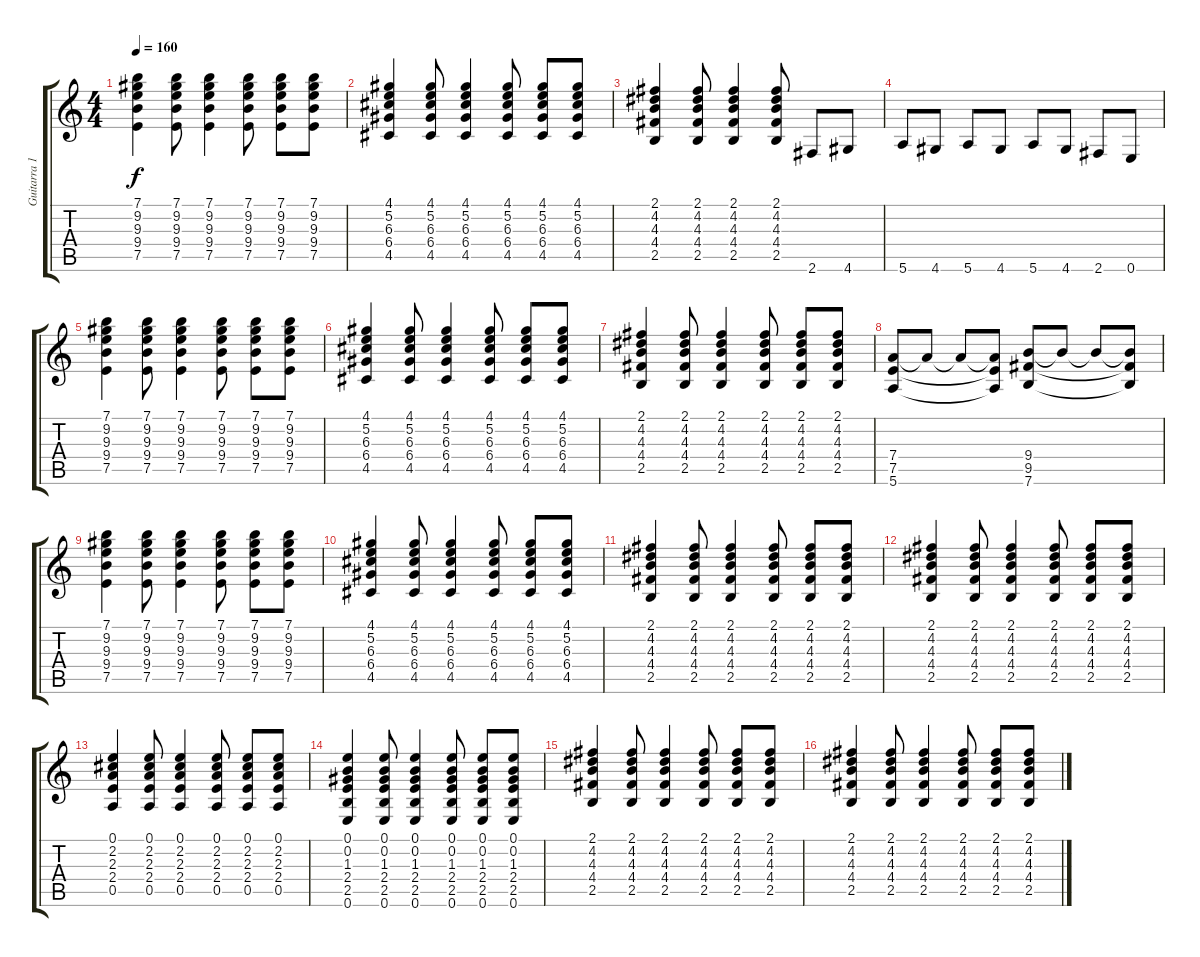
\track ("Guitarra 1" "Guitarra 1") {instrument distortionguitar}
\staff {score tabs}
\tuning (E4 B3 G3 D3 A2 E2) {hide}
\ts (4 4)
\tempo 160
\clef g2
\ks c
(7.1 9.2 9.3 9.4 7.5).4{dy f} (7.1 9.2 9.3 9.4 7.5).8 (7.1 9.2 9.3 9.4 7.5).4 (7.1 9.2 9.3 9.4 7.5).8 (7.1 9.2 9.3 9.4 7.5).8 (7.1 9.2 9.3 9.4 7.5).8 |
(4.1 5.2 6.3 6.4 4.5).4 (4.1 5.2 6.3 6.4 4.5).8 (4.1 5.2 6.3 6.4 4.5).4 (4.1 5.2 6.3 6.4 4.5).8 (4.1 5.2 6.3 6.4 4.5).8 (4.1 5.2 6.3 6.4 4.5).8 |
(2.1 4.2 4.3 4.4 2.5).4 (2.1 4.2 4.3 4.4 2.5).8 (2.1 4.2 4.3 4.4 2.5).4 (2.1 4.2 4.3 4.4 2.5).8 2.6.8{volume 16} 4.6.8 |
5.6.8 4.6.8 5.6.8 4.6.8 5.6.8 4.6.8 2.6.8 0.6.8 |
(7.1 9.2 9.3 9.4 7.5).4{volume 10} (7.1 9.2 9.3 9.4 7.5).8 (7.1 9.2 9.3 9.4 7.5).4 (7.1 9.2 9.3 9.4 7.5).8 (7.1 9.2 9.3 9.4 7.5).8 (7.1 9.2 9.3 9.4 7.5).8 |
(4.1 5.2 6.3 6.4 4.5).4 (4.1 5.2 6.3 6.4 4.5).8 (4.1 5.2 6.3 6.4 4.5).4 (4.1 5.2 6.3 6.4 4.5).8 (4.1 5.2 6.3 6.4 4.5).8 (4.1 5.2 6.3 6.4 4.5).8 |
(2.1 4.2 4.3 4.4 2.5).4 (2.1 4.2 4.3 4.4 2.5).8 (2.1 4.2 4.3 4.4 2.5).4 (2.1 4.2 4.3 4.4 2.5).8 (2.1 4.2 4.3 4.4 2.5).8 (2.1 4.2 4.3 4.4 2.5).8 |
(7.4 7.5 5.6).8 7.4{t}.8 7.4{t}.8 (7.4{t} 7.5{t} 5.6{t}).8 (9.4 9.5 7.6).8 9.4{t}.8 9.4{t}.8 (9.4{t} 9.5{t} 7.6{t}).8 |
(7.1 9.2 9.3 9.4 7.5).4 (7.1 9.2 9.3 9.4 7.5).8 (7.1 9.2 9.3 9.4 7.5).4 (7.1 9.2 9.3 9.4 7.5).8 (7.1 9.2 9.3 9.4 7.5).8 (7.1 9.2 9.3 9.4 7.5).8 |
(4.1 5.2 6.3 6.4 4.5).4 (4.1 5.2 6.3 6.4 4.5).8 (4.1 5.2 6.3 6.4 4.5).4 (4.1 5.2 6.3 6.4 4.5).8 (4.1 5.2 6.3 6.4 4.5).8 (4.1 5.2 6.3 6.4 4.5).8 |
(2.1 4.2 4.3 4.4 2.5).4 (2.1 4.2 4.3 4.4 2.5).8 (2.1 4.2 4.3 4.4 2.5).4 (2.1 4.2 4.3 4.4 2.5).8 (2.1 4.2 4.3 4.4 2.5).8 (2.1 4.2 4.3 4.4 2.5).8 |
(2.1 4.2 4.3 4.4 2.5).4 (2.1 4.2 4.3 4.4 2.5).8 (2.1 4.2 4.3 4.4 2.5).4 (2.1 4.2 4.3 4.4 2.5).8 (2.1 4.2 4.3 4.4 2.5).8 (2.1 4.2 4.3 4.4 2.5).8 |
(0.1 2.2 2.3 2.4 0.5).4 (0.1 2.2 2.3 2.4 0.5).8 (0.1 2.2 2.3 2.4 0.5).4 (0.1 2.2 2.3 2.4 0.5).8 (0.1 2.2 2.3 2.4 0.5).8 (0.1 2.2 2.3 2.4 0.5).8 |
(0.1 0.2 1.3 2.4 2.5 0.6).4 (0.1 0.2 1.3 2.4 2.5 0.6).8 (0.1 0.2 1.3 2.4 2.5 0.6).4 (0.1 0.2 1.3 2.4 2.5 0.6).8 (0.1 0.2 1.3 2.4 2.5 0.6).8 (0.1 0.2 1.3 2.4 2.5 0.6).8 |
(2.1 4.2 4.3 4.4 2.5).4 (2.1 4.2 4.3 4.4 2.5).8 (2.1 4.2 4.3 4.4 2.5).4 (2.1 4.2 4.3 4.4 2.5).8 (2.1 4.2 4.3 4.4 2.5).8 (2.1 4.2 4.3 4.4 2.5).8 |
(2.1 4.2 4.3 4.4 2.5).4 (2.1 4.2 4.3 4.4 2.5).8 (2.1 4.2 4.3 4.4 2.5).4 (2.1 4.2 4.3 4.4 2.5).8 (2.1 4.2 4.3 4.4 2.5).8 (2.1 4.2 4.3 4.4 2.5).8
